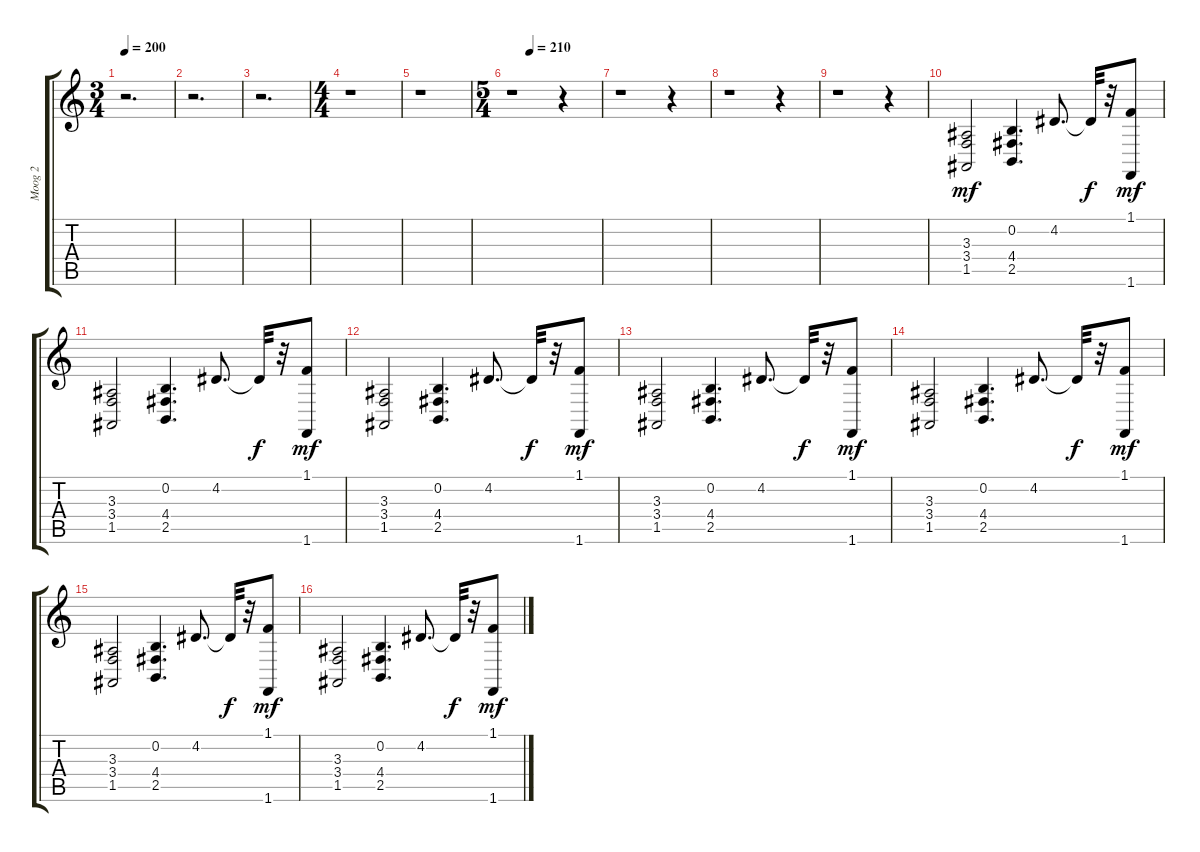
\track ("Moog 2" "Moog 2") {instrument lead2sawtooth}
\staff {score tabs}
\tuning (E4 B3 G3 D3 A2 E2) {hide}
\ts (3 4)
\tempo 200
\clef g2
\ks c
r.2{d dy mf} |
r.2{d} |
r.2{d} |
\ts (4 4)
r.1 |
r.1 |
\ts (5 4)
\tempo (210 0.20833333333333334)
r.1 r.4 |
r.1 r.4 |
r.1 r.4 |
r.1 r.4 |
(3.3 3.4 1.5).2 (0.2 4.4 2.5).4{d} 4.2.8{d} 4.2{t}.32{dy f} r.32 (1.1 1.6).8{dy mf} |
(3.3 3.4 1.5).2 (0.2 4.4 2.5).4{d} 4.2.8{d} 4.2{t}.32{dy f} r.32 (1.1 1.6).8{dy mf} |
(3.3 3.4 1.5).2 (0.2 4.4 2.5).4{d} 4.2.8{d} 4.2{t}.32{dy f} r.32 (1.1 1.6).8{dy mf} |
(3.3 3.4 1.5).2 (0.2 4.4 2.5).4{d} 4.2.8{d} 4.2{t}.32{dy f} r.32 (1.1 1.6).8{dy mf} |
(3.3 3.4 1.5).2 (0.2 4.4 2.5).4{d} 4.2.8{d} 4.2{t}.32{dy f} r.32 (1.1 1.6).8{dy mf} |
(3.3 3.4 1.5).2 (0.2 4.4 2.5).4{d} 4.2.8{d} 4.2{t}.32{dy f} r.32 (1.1 1.6).8{dy mf} |
(3.3 3.4 1.5).2 (0.2 4.4 2.5).4{d} 4.2.8{d} 4.2{t}.32{dy f} r.32 (1.1 1.6).8{dy mf}
